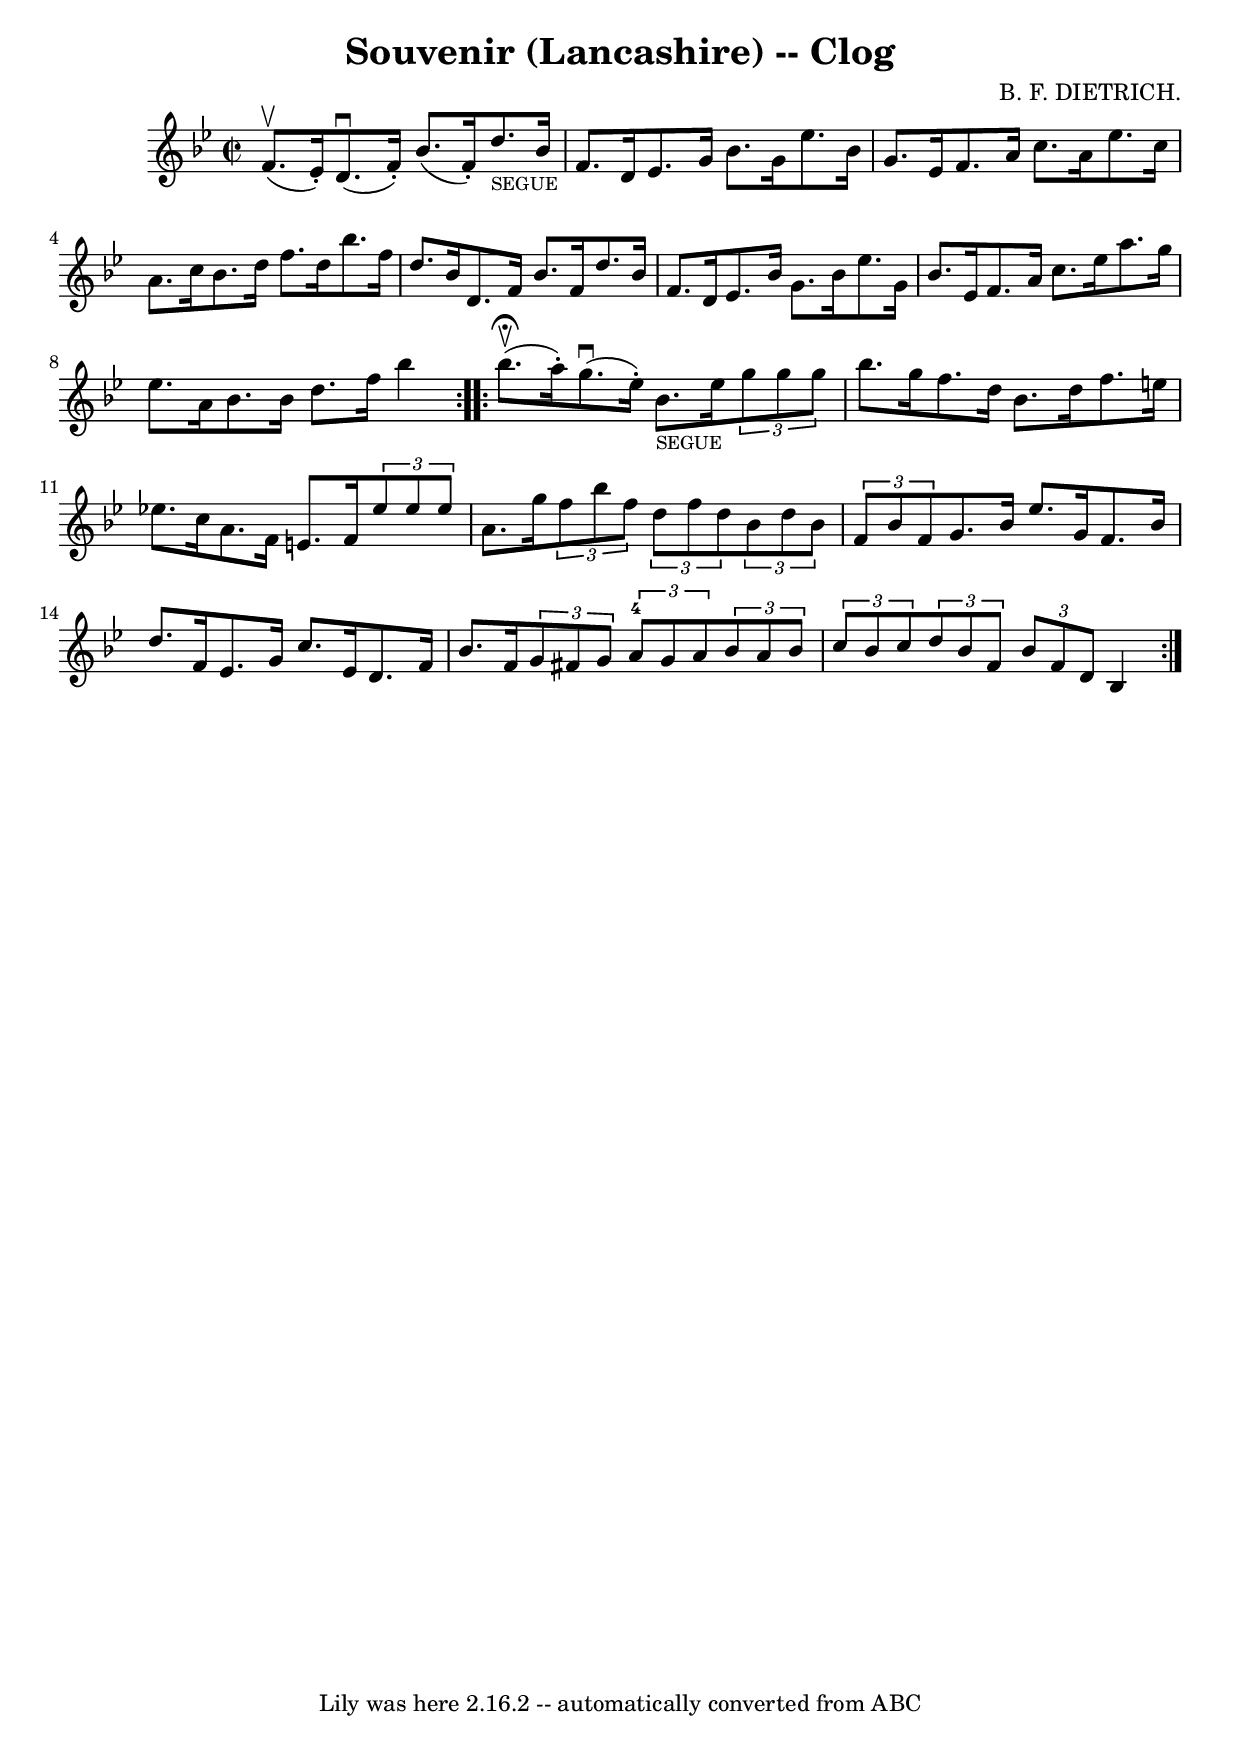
\version "2.16.2"
\include "Mammoth.ily"
\header {
	%% book = "Ryan's Mammoth Collection"
	composer = "B. F. DIETRICH."
	crossRefNumber = "1"
	footnotes = "\\\\158 939"
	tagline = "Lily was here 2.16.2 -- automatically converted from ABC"
	title = "Souvenir (Lancashire) -- Clog"
}
voicedefault =  {


\repeat volta 2 {
\override Staff.TimeSignature #'style = #'C
 \time 2/2 
\key bes \major f'8.^\upbow(ees'16 -.) |
 d'8. 
^\downbow(f'16 -.) bes'8. (f'16 -.) d''8._\segue bes'16    
f'8. d'16    |
 ees'8. g'16 bes'8. g'16 ees''8.    
bes'16 g'8. ees'16    |
 f'8. a'16 c''8. a'16 ees''8. 
 c''16 a'8. c''16    |
 bes'8. d''16 f''8. d''16    
bes''8. f''16 d''8. bes'16    |
 d'8. f'16 bes'8.    
f'16 d''8. bes'16 f'8. d'16    |
 ees'8. bes'16 g'8.  
 bes'16 ees''8. g'16 bes'8. ees'16    |
 f'8. a'16    
c''8. ees''16 a''8. g''16 ees''8. a'16    |
 bes'8.    
bes'16 d''8. f''16 bes''4      }     \repeat volta 2 { bes''8. 
^\fermata^\upbow(a''16 -.) |
 g''8.^\downbow(ees''16 -.)   
bes'8._\segue ees''16    \times 2/3 { g''8 g''8 g''8  } bes''8.   
 g''16    |
 f''8. d''16 bes'8. d''16 f''8. e''16    
ees''!8. c''16    |
 a'8. f'16 e'8. f'16    \times 2/3 {  
 ees''8 ees''8 ees''8  } a'8. g''16    |
   \times 2/3 {   
f''8 bes''8 f''8  }   \times 2/3 { d''8 f''8 d''8  }   
\times 2/3 { bes'8 d''8 bes'8  }   \times 2/3 { f'8 bes'8 f'8  
}   |
 g'8. bes'16 ees''8. g'16 f'8. bes'16 d''8.   
 f'16    |
 ees'8. g'16 c''8. ees'16 d'8. f'16 bes'8. 
 f'16    |
     \times 2/3 { g'8 fis'8 g'8  }   \times 2/3 {   
a'8-4 g'8 a'8  }   \times 2/3 { bes'8 a'8 bes'8  } \times 2/3 { 
 c''8 bes'8 c''8  }   |
   \times 2/3 { d''8 bes'8 f'8  } 
\times 2/3 { bes'8 f'8 d'8  } bes4      }   
}

\score{
    <<

	\context Staff="default"
	{
	    \voicedefault 
	}

    >>
	\layout {
	}
	\midi {}
}
